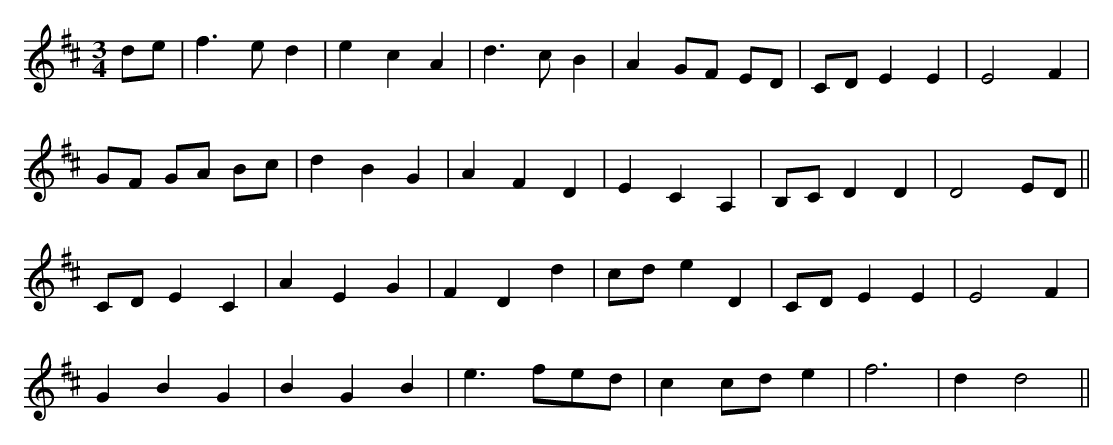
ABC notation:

X:1
M:3/4
K:D
de | f3e d2 |e2c2A2 | d3c B2 |A2 GF ED | CD E2E2 |E4F2 |
GF GA Bc |d2B2G2 | A2F2D2 |E2C2A,2 | B,C D2D2 |D4 ED ||
CD E2C2 | A2E2G2 | F2D2d2 |cd e2D2 | CD E2E2 |E4 F2 |
G2B2G2|B2G2B2 | e3 fed |c2 cd e2 | f6 |d2 d4 ||
